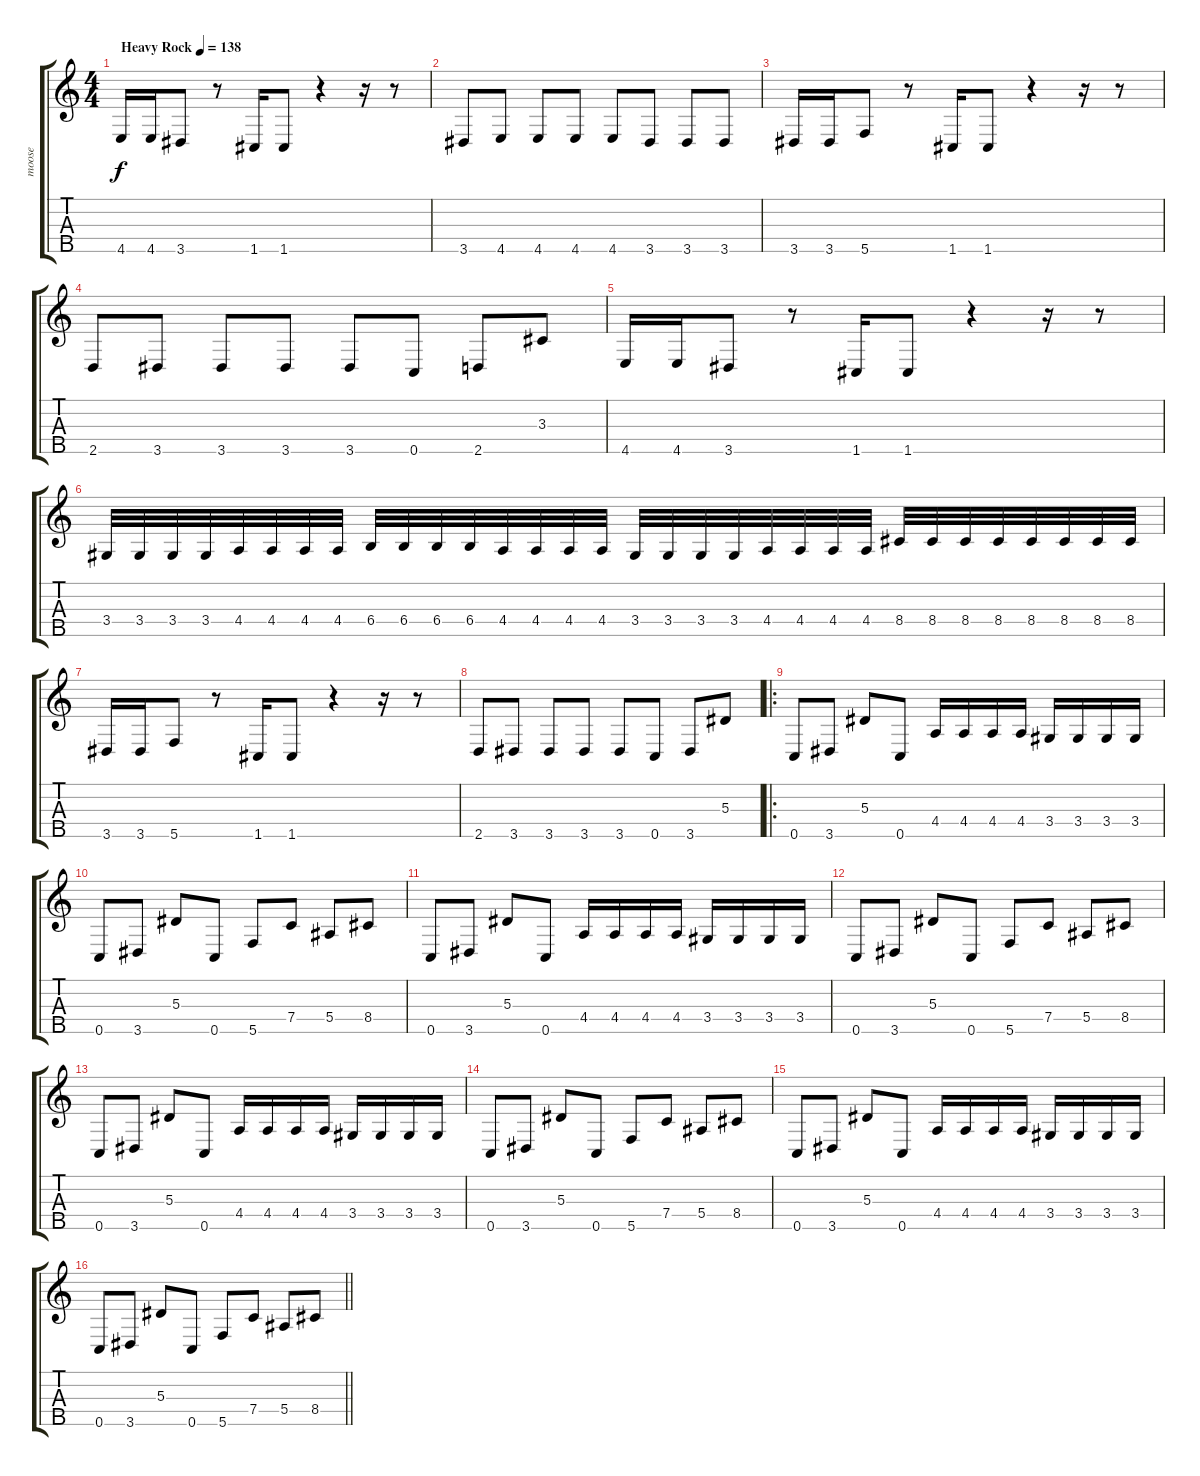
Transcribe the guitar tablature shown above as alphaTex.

\track ("moose" "moose") {instrument slapbass1}
\staff {score tabs}
\tuning (G3 Eb3 Bb2 F2 C2) {hide}
\ts (4 4)
\tempo (138 "Heavy Rock")
\clef g2
\ks c
4.5.16{dy f instrument slapbass1} 4.5.16 3.5.8 r.8 1.5.16 1.5.8 r.4 r.16 r.8 |
3.5.8 4.5.8 4.5.8 4.5.8 4.5.8 3.5.8 3.5.8 3.5.8 |
3.5.16 3.5.16 5.5.8 r.8 1.5.16 1.5.8 r.4 r.16 r.8 |
2.5.8 3.5.8 3.5.8 3.5.8 3.5.8 0.5.8 2.5.8 3.3.8 |
4.5.16 4.5.16 3.5.8 r.8 1.5.16 1.5.8 r.4 r.16 r.8 |
3.4.32 3.4.32 3.4.32 3.4.32 4.4.32 4.4.32 4.4.32 4.4.32 6.4.32 6.4.32 6.4.32 6.4.32 4.4.32 4.4.32 4.4.32 4.4.32 3.4.32 3.4.32 3.4.32 3.4.32 4.4.32 4.4.32 4.4.32 4.4.32 8.4.32 8.4.32 8.4.32 8.4.32 8.4.32 8.4.32 8.4.32 8.4.32 |
3.5.16 3.5.16 5.5.8 r.8 1.5.16 1.5.8 r.4 r.16 r.8 |
2.5.8 3.5.8 3.5.8 3.5.8 3.5.8 0.5.8 3.5.8 5.3.8 |
\ro
0.5.8 3.5.8 5.3.8 0.5.8 4.4.16 4.4.16 4.4.16 4.4.16 3.4.16 3.4.16 3.4.16 3.4.16 |
0.5.8 3.5.8 5.3.8 0.5.8 5.5.8 7.4.8 5.4.8 8.4.8 |
0.5.8 3.5.8 5.3.8 0.5.8 4.4.16 4.4.16 4.4.16 4.4.16 3.4.16 3.4.16 3.4.16 3.4.16 |
0.5.8 3.5.8 5.3.8 0.5.8 5.5.8 7.4.8 5.4.8 8.4.8 |
0.5.8 3.5.8 5.3.8 0.5.8 4.4.16 4.4.16 4.4.16 4.4.16 3.4.16 3.4.16 3.4.16 3.4.16 |
0.5.8 3.5.8 5.3.8 0.5.8 5.5.8 7.4.8 5.4.8 8.4.8 |
0.5.8 3.5.8 5.3.8 0.5.8 4.4.16 4.4.16 4.4.16 4.4.16 3.4.16 3.4.16 3.4.16 3.4.16 |
\barLineRight lightlight
0.5.8 3.5.8 5.3.8 0.5.8 5.5.8 7.4.8 5.4.8 8.4.8
